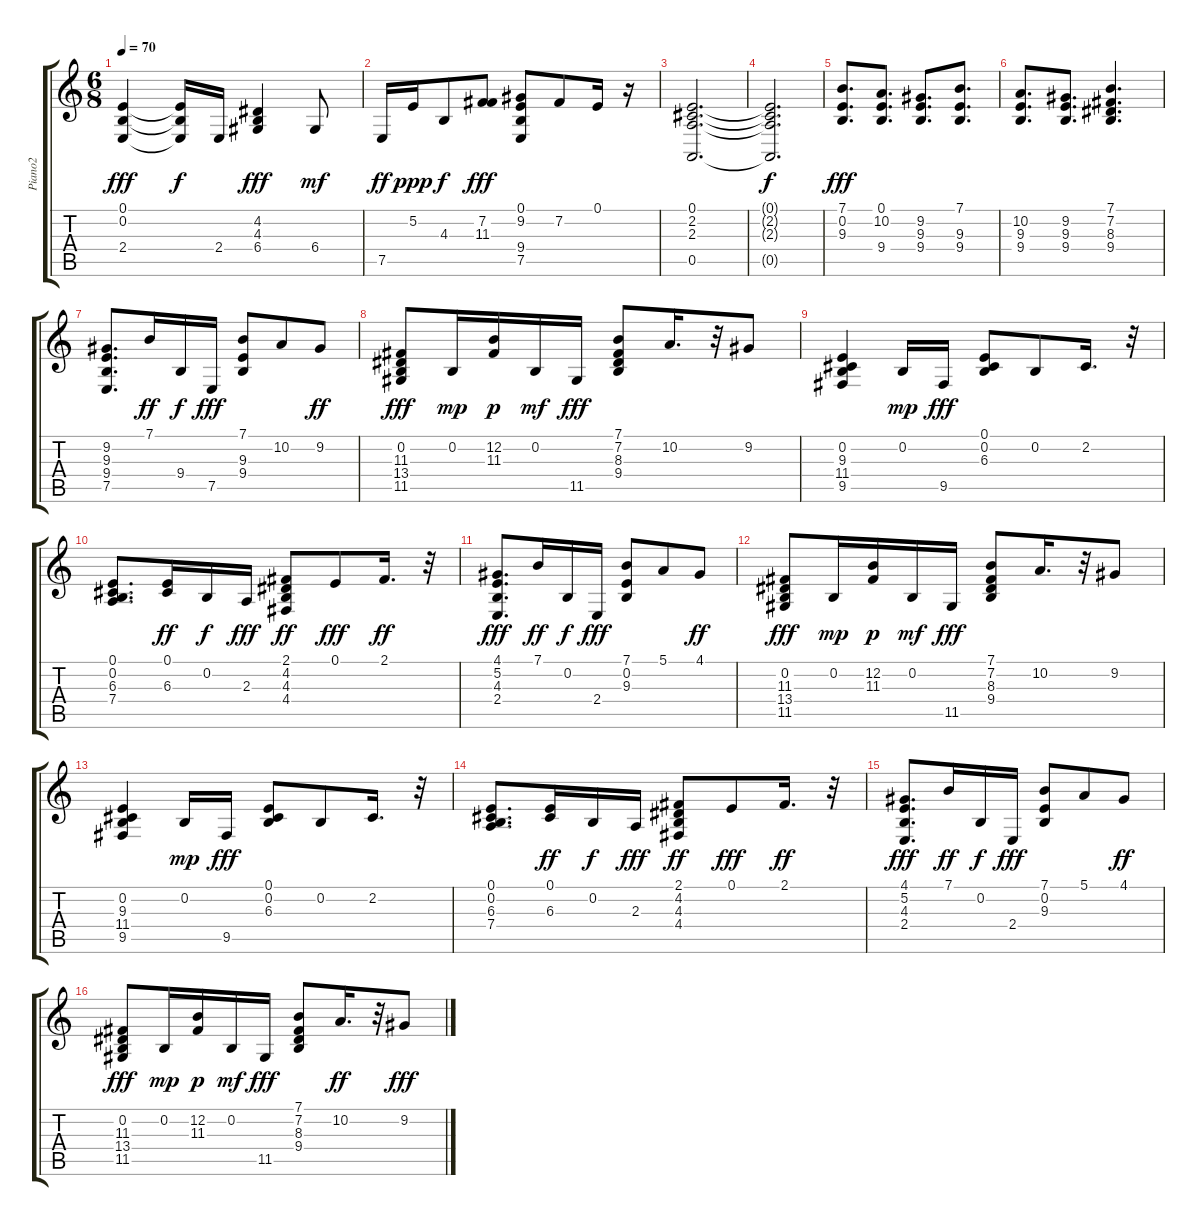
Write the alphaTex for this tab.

\track ("Piano2" "Piano2") {instrument acousticgrandpiano}
\staff {score tabs}
\tuning (E4 B3 G3 D3 A2 E2) {hide}
\ts (6 8)
\tempo 70
\clef g2
\ks c
(0.1 0.2 2.4).4{dy fff} (0.1{t} 0.2{t} 2.4{t}).16{dy f} 2.4.16 (4.2 4.3 6.4).4{dy fff} 6.4.8{dy mf} |
7.5.16{dy ff} 5.2.16{dy ppp} 4.3.8{dy f} (7.2 11.3).8{dy fff} (0.1 9.2 9.4 7.5).8 7.2.8 0.1.16 r.16 |
(0.1 2.2 2.3 0.5).2{d} |
(0.1{t} 2.2{t} 2.3{t} 0.5{t}).2{d dy f} |
(7.1 0.2 9.3).8{d dy fff} (0.1 10.2 9.4).8{d} (9.2 9.3 9.4).8{d} (7.1 9.3 9.4).8{d} |
(10.2 9.3 9.4).8{d} (9.2 9.3 9.4).8{d} (7.1 7.2 8.3 9.4).4{d} |
(9.2 9.3 9.4 7.5).8{d} 7.1.16{dy ff} 9.4.16{dy f} 7.5.16{dy fff} (7.1 9.3 9.4).8 10.2.8 9.2.8{dy ff} |
(0.2 11.3 13.4 11.5).8{dy fff} 0.2.16{dy mp} (12.2 11.3).16{dy p} 0.2.16{dy mf} 11.5.16{dy fff} (7.1 7.2 8.3 9.4).8 10.2.16{d} r.32 9.2.8 |
(0.2 9.3 11.4 9.5).4 0.2.16{dy mp} 9.5.16{dy fff} (0.1 0.2 6.3).8 0.2.8 2.2.16{d} r.32 |
(0.1 0.2 6.3 7.4).8{d} (0.1 6.3).16{dy ff} 0.2.16{dy f} 2.3.16{dy fff} (2.1 4.2 4.3 4.4).8{dy ff} 0.1.8{dy fff} 2.1.16{d dy ff} r.32 |
(4.1 5.2 4.3 2.4).8{d dy fff} 7.1.16{dy ff} 0.2.16{dy f} 2.4.16{dy fff} (7.1 0.2 9.3).8 5.1.8 4.1.8{dy ff} |
(0.2 11.3 13.4 11.5).8{dy fff} 0.2.16{dy mp} (12.2 11.3).16{dy p} 0.2.16{dy mf} 11.5.16{dy fff} (7.1 7.2 8.3 9.4).8 10.2.16{d} r.32 9.2.8 |
(0.2 9.3 11.4 9.5).4 0.2.16{dy mp} 9.5.16{dy fff} (0.1 0.2 6.3).8 0.2.8 2.2.16{d} r.32 |
(0.1 0.2 6.3 7.4).8{d} (0.1 6.3).16{dy ff} 0.2.16{dy f} 2.3.16{dy fff} (2.1 4.2 4.3 4.4).8{dy ff} 0.1.8{dy fff} 2.1.16{d dy ff} r.32 |
(4.1 5.2 4.3 2.4).8{d dy fff} 7.1.16{dy ff} 0.2.16{dy f} 2.4.16{dy fff} (7.1 0.2 9.3).8 5.1.8 4.1.8{dy ff} |
(0.2 11.3 13.4 11.5).8{dy fff} 0.2.16{dy mp} (12.2 11.3).16{dy p} 0.2.16{dy mf} 11.5.16{dy fff} (7.1 7.2 8.3 9.4).8 10.2.16{d dy ff} r.32 9.2.8{dy fff}
